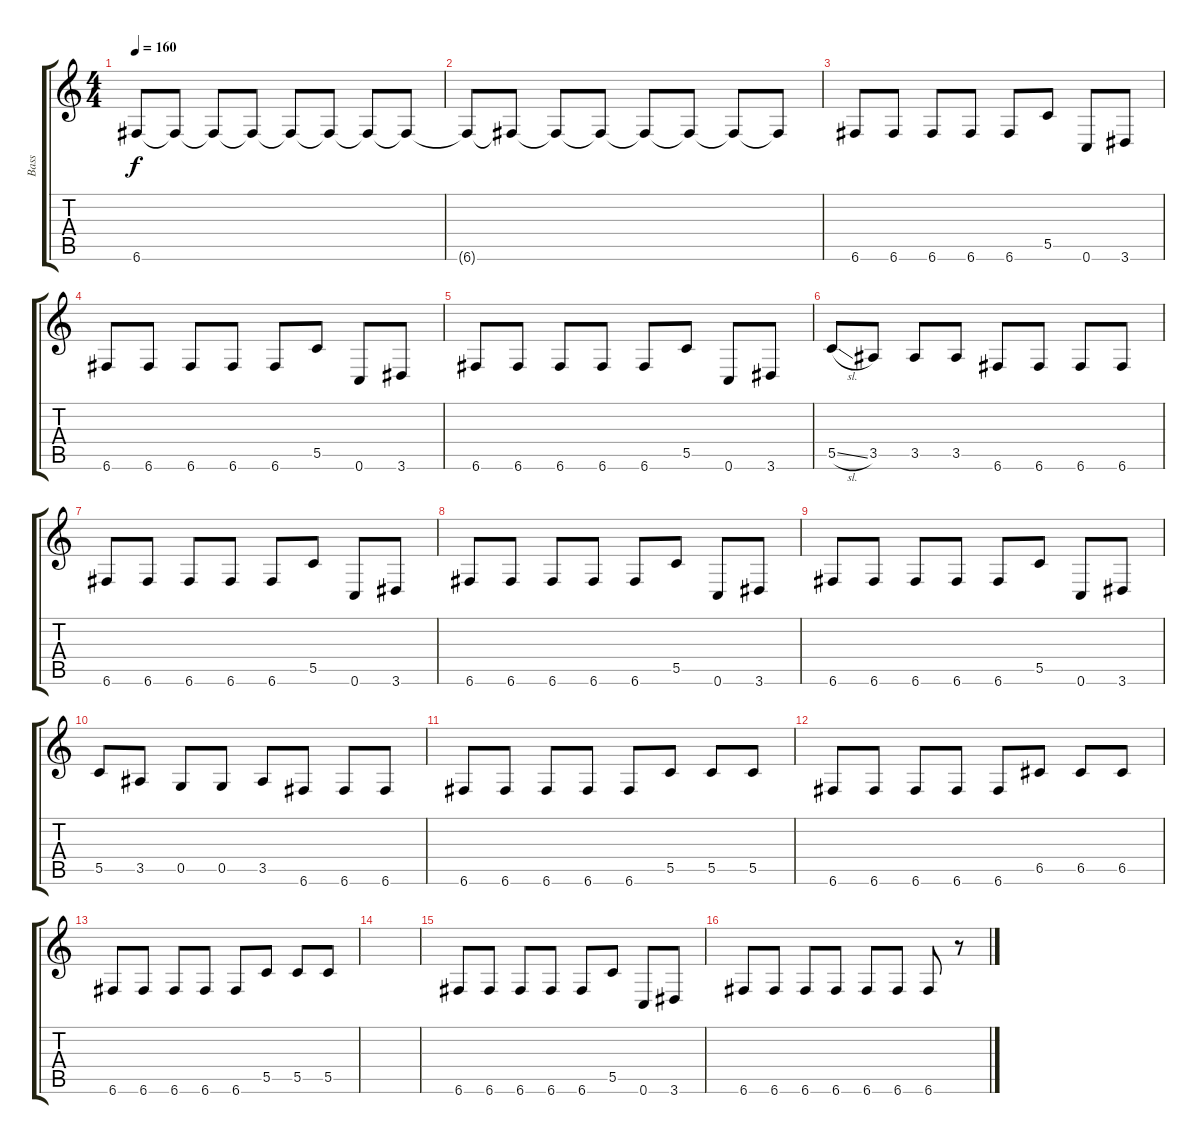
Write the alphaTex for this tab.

\track ("Bass" "Bass") {instrument electricbasspick}
\staff {score tabs}
\tuning (D4 A3 F3 C3 G2 C2) {hide}
\ts (4 4)
\tempo 160
\clef g2
\ks c
6.6.8{dy f} 6.6{t}.8 6.6{t}.8 6.6{t}.8 6.6{t}.8 6.6{t}.8 6.6{t}.8 6.6{t}.8 |
6.6{t}.8 6.6{t}.8 6.6{t}.8 6.6{t}.8 6.6{t}.8 6.6{t}.8 6.6{t}.8 6.6{t}.8 |
6.6.8 6.6.8 6.6.8 6.6.8 6.6.8 5.5.8 0.6.8 3.6.8 |
6.6.8 6.6.8 6.6.8 6.6.8 6.6.8 5.5.8 0.6.8 3.6.8 |
6.6.8 6.6.8 6.6.8 6.6.8 6.6.8 5.5.8 0.6.8 3.6.8 |
5.5{sl}.8 3.5.8 3.5.8 3.5.8 6.6.8 6.6.8 6.6.8 6.6.8 |
6.6.8 6.6.8 6.6.8 6.6.8 6.6.8 5.5.8 0.6.8 3.6.8 |
6.6.8 6.6.8 6.6.8 6.6.8 6.6.8 5.5.8 0.6.8 3.6.8 |
6.6.8 6.6.8 6.6.8 6.6.8 6.6.8 5.5.8 0.6.8 3.6.8 |
5.5.8 3.5.8 0.5.8 0.5.8 3.5.8 6.6.8 6.6.8 6.6.8 |
6.6.8 6.6.8 6.6.8 6.6.8 6.6.8 5.5.8 5.5.8 5.5.8 |
6.6.8 6.6.8 6.6.8 6.6.8 6.6.8 6.5.8 6.5.8 6.5.8 |
6.6.8 6.6.8 6.6.8 6.6.8 6.6.8 5.5.8 5.5.8 5.5.8 |
|
6.6.8 6.6.8 6.6.8 6.6.8 6.6.8 5.5.8 0.6.8 3.6.8 |
6.6.8 6.6.8 6.6.8 6.6.8 6.6.8 6.6.8 6.6.8 r.8
